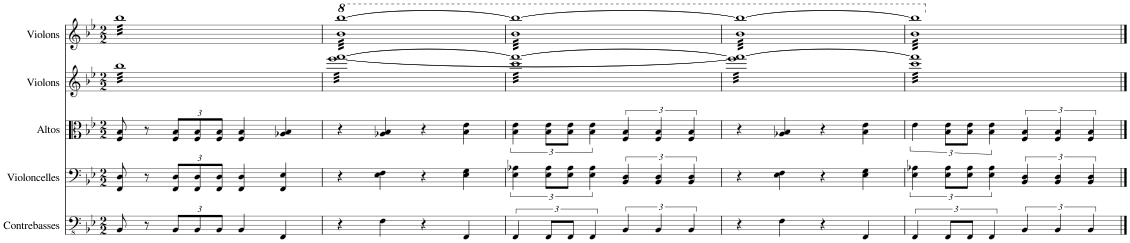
**kern	**kern	**kern	**kern	**kern
*part5	*part4	*part3	*part2	*part1
*staff5	*staff4	*staff3	*staff2	*staff1
*I"Contrebasses	*I"Violoncelles	*I"Altos	*I"Violons	*I"Violons
*I'Cbs.	*I'Vlcs	*I'Alt.	*I'Vlns.	*I'Vlns.
*clefFv4	*clefF4	*clefC3	*clefG2	*clefG2
*k[b-e-]	*k[b-e-]	*k[b-e-]	*k[b-e-]	*k[b-e-]
*M2/2	*M2/2	*M2/2	*M2/2	*M2/2
=1	=1	=1	=1	=1
*	*	*	*tremolo	*
*	*	*	*	*tremolo
8BBB-/	8FF/ 8D/	8F/ 8B-/	32bb-LLL	32bb-LLL
.	.	.	32bb-	32bb-
.	.	.	32bb-	32bb-
.	.	.	32bb-	32bb-
8r	8r	8r	32bb-	32bb-
.	.	.	32bb-	32bb-
.	.	.	32bb-	32bb-
.	.	.	32bb-	32bb-
*Xbrackettup	*Xbrackettup	*Xbrackettup	*	*
12BBB-/L	12FF/ 12D/L	12F/ 12B-/L	32bb-	32bb-
.	.	.	32bb-	32bb-
.	.	.	32bb-	32bb-
12BBB-/	12FF/ 12D/	12F/ 12B-/	.	.
.	.	.	32bb-	32bb-
.	.	.	32bb-	32bb-
.	.	.	32bb-	32bb-
12BBB-/J	12FF/ 12D/J	12F/ 12B-/J	.	.
.	.	.	32bb-	32bb-
.	.	.	32bb-	32bb-
4BBB-/	4FF/ 4D/	4F/ 4B-/	32bb-	32bb-
.	.	.	32bb-	32bb-
.	.	.	32bb-	32bb-
.	.	.	32bb-	32bb-
.	.	.	32bb-	32bb-
.	.	.	32bb-	32bb-
.	.	.	32bb-	32bb-
.	.	.	32bb-	32bb-
4FFF/	4FF/ 4E-/	4A-X/ 4B-/	32bb-	32bb-
.	.	.	32bb-	32bb-
.	.	.	32bb-	32bb-
.	.	.	32bb-	32bb-
.	.	.	32bb-	32bb-
.	.	.	32bb-	32bb-
.	.	.	32bb-	32bb-
.	.	.	32bb-JJJ	32bb-JJJ
=2	=2	=2	=2	=2
*	*	*	*	*8va
4r	4r	4r	[32eee- [32fffLLL	32bb- [32bbb-LLL
.	.	.	32eee- 32fff	32bb- 32bbb-
.	.	.	32eee- 32fff	32bb- 32bbb-
.	.	.	32eee- 32fff	32bb- 32bbb-
.	.	.	32eee- 32fff	32bb- 32bbb-
.	.	.	32eee- 32fff	32bb- 32bbb-
.	.	.	32eee- 32fff	32bb- 32bbb-
.	.	.	32eee- 32fff	32bb- 32bbb-
4FF\	4E-\ 4F\	4A-X/ 4B-/	32eee- 32fff	32bb- 32bbb-
.	.	.	32eee- 32fff	32bb- 32bbb-
.	.	.	32eee- 32fff	32bb- 32bbb-
.	.	.	32eee- 32fff	32bb- 32bbb-
.	.	.	32eee- 32fff	32bb- 32bbb-
.	.	.	32eee- 32fff	32bb- 32bbb-
.	.	.	32eee- 32fff	32bb- 32bbb-
.	.	.	32eee- 32fff	32bb- 32bbb-
4r	4r	4r	32eee- 32fff	32bb- 32bbb-
.	.	.	32eee- 32fff	32bb- 32bbb-
.	.	.	32eee- 32fff	32bb- 32bbb-
.	.	.	32eee- 32fff	32bb- 32bbb-
.	.	.	32eee- 32fff	32bb- 32bbb-
.	.	.	32eee- 32fff	32bb- 32bbb-
.	.	.	32eee- 32fff	32bb- 32bbb-
.	.	.	32eee- 32fff	32bb- 32bbb-
4FFF/	4E-\ 4G\	4B-\ 4e-\	32eee- 32fff	32bb- 32bbb-
.	.	.	32eee- 32fff	32bb- 32bbb-
.	.	.	32eee- 32fff	32bb- 32bbb-
.	.	.	32eee- 32fff	32bb- 32bbb-
.	.	.	32eee- 32fff	32bb- 32bbb-
.	.	.	32eee- 32fff	32bb- 32bbb-
.	.	.	32eee- 32fff	32bb- 32bbb-
.	.	.	32eee- 32fffJJJ	32bb- 32bbb-JJJ
=3	=3	=3	=3	=3
*brackettup	*brackettup	*brackettup	*	*
6FFF/	6E-\ 6A-X\	6B-\ 6e-\	32ccc 32fffLLL	32bb- 32bbb-LLL
.	.	.	32ccc 32fff	32bb- 32bbb-
.	.	.	32ccc 32fff	32bb- 32bbb-
.	.	.	32ccc 32fff	32bb- 32bbb-
.	.	.	32ccc 32fff	32bb- 32bbb-
.	.	.	32ccc 32fff	32bb- 32bbb-
12FFF/L	12E-\ 12A-\L	12B-\ 12e-\L	.	.
.	.	.	32ccc 32fff	32bb- 32bbb-
.	.	.	32ccc 32fff	32bb- 32bbb-
12FFF/J	12E-\ 12A-\J	12B-\ 12e-\J	32ccc 32fff	32bb- 32bbb-
.	.	.	32ccc 32fff	32bb- 32bbb-
.	.	.	32ccc 32fff	32bb- 32bbb-
6FFF/	6E-\ 6A-\	6B-\ 6e-\	.	.
.	.	.	32ccc 32fff	32bb- 32bbb-
.	.	.	32ccc 32fff	32bb- 32bbb-
.	.	.	32ccc 32fff	32bb- 32bbb-
.	.	.	32ccc 32fff	32bb- 32bbb-
.	.	.	32ccc 32fff	32bb- 32bbb-
6BBB-/	6BB-/ 6D/	6F/ 6B-/	32ccc 32fff	32bb- 32bbb-
.	.	.	32ccc 32fff	32bb- 32bbb-
.	.	.	32ccc 32fff	32bb- 32bbb-
.	.	.	32ccc 32fff	32bb- 32bbb-
.	.	.	32ccc 32fff	32bb- 32bbb-
.	.	.	32ccc 32fff	32bb- 32bbb-
6BBB-/	6BB-/ 6D/	6F/ 6B-/	.	.
.	.	.	32ccc 32fff	32bb- 32bbb-
.	.	.	32ccc 32fff	32bb- 32bbb-
.	.	.	32ccc 32fff	32bb- 32bbb-
.	.	.	32ccc 32fff	32bb- 32bbb-
.	.	.	32ccc 32fff	32bb- 32bbb-
6BBB-/	6BB-/ 6D/	6F/ 6B-/	.	.
.	.	.	32ccc 32fff	32bb- 32bbb-
.	.	.	32ccc 32fff	32bb- 32bbb-
.	.	.	32ccc 32fff	32bb- 32bbb-
.	.	.	32ccc 32fff	32bb- 32bbb-
.	.	.	32ccc 32fffJJJ	32bb- 32bbb-JJJ
=4	=4	=4	=4	=4
4r	4r	4r	32eee-] 32fffLLL	32bb- 32bbb-LLL
.	.	.	32eee- 32fff	32bb- 32bbb-
.	.	.	32eee- 32fff	32bb- 32bbb-
.	.	.	32eee- 32fff	32bb- 32bbb-
.	.	.	32eee- 32fff	32bb- 32bbb-
.	.	.	32eee- 32fff	32bb- 32bbb-
.	.	.	32eee- 32fff	32bb- 32bbb-
.	.	.	32eee- 32fff	32bb- 32bbb-
4FF\	4E-\ 4F\	4A-X/ 4B-/	32eee- 32fff	32bb- 32bbb-
.	.	.	32eee- 32fff	32bb- 32bbb-
.	.	.	32eee- 32fff	32bb- 32bbb-
.	.	.	32eee- 32fff	32bb- 32bbb-
.	.	.	32eee- 32fff	32bb- 32bbb-
.	.	.	32eee- 32fff	32bb- 32bbb-
.	.	.	32eee- 32fff	32bb- 32bbb-
.	.	.	32eee- 32fff	32bb- 32bbb-
4r	4r	4r	32eee- 32fff	32bb- 32bbb-
.	.	.	32eee- 32fff	32bb- 32bbb-
.	.	.	32eee- 32fff	32bb- 32bbb-
.	.	.	32eee- 32fff	32bb- 32bbb-
.	.	.	32eee- 32fff	32bb- 32bbb-
.	.	.	32eee- 32fff	32bb- 32bbb-
.	.	.	32eee- 32fff	32bb- 32bbb-
.	.	.	32eee- 32fff	32bb- 32bbb-
4FFF/	4E-\ 4G\	4B-\ 4e-\	32eee- 32fff	32bb- 32bbb-
.	.	.	32eee- 32fff	32bb- 32bbb-
.	.	.	32eee- 32fff	32bb- 32bbb-
.	.	.	32eee- 32fff	32bb- 32bbb-
.	.	.	32eee- 32fff	32bb- 32bbb-
.	.	.	32eee- 32fff	32bb- 32bbb-
.	.	.	32eee- 32fff	32bb- 32bbb-
.	.	.	32eee- 32fffJJJ	32bb- 32bbb-JJJ
=5	=5	=5	=5	=5
6FFF/	6E-\ 6A-X\	6e-\	32ccc 32fff]LLL	32bb- 32bbb-]LLL
.	.	.	32ccc 32fff	32bb- 32bbb-
.	.	.	32ccc 32fff	32bb- 32bbb-
.	.	.	32ccc 32fff	32bb- 32bbb-
.	.	.	32ccc 32fff	32bb- 32bbb-
.	.	.	32ccc 32fff	32bb- 32bbb-
12FFF/L	12E-\ 12A-\L	12B-\ 12e-\L	.	.
.	.	.	32ccc 32fff	32bb- 32bbb-
.	.	.	32ccc 32fff	32bb- 32bbb-
12FFF/J	12E-\ 12A-\J	12B-\ 12e-\J	32ccc 32fff	32bb- 32bbb-
.	.	.	32ccc 32fff	32bb- 32bbb-
.	.	.	32ccc 32fff	32bb- 32bbb-
6FFF/	6E-\ 6A-\	6B-\ 6e-\	.	.
.	.	.	32ccc 32fff	32bb- 32bbb-
.	.	.	32ccc 32fff	32bb- 32bbb-
.	.	.	32ccc 32fff	32bb- 32bbb-
.	.	.	32ccc 32fff	32bb- 32bbb-
.	.	.	32ccc 32fff	32bb- 32bbb-
6BBB-/	6BB-/ 6D/	6F/ 6B-/	32ccc 32fff	32bb- 32bbb-
.	.	.	32ccc 32fff	32bb- 32bbb-
.	.	.	32ccc 32fff	32bb- 32bbb-
.	.	.	32ccc 32fff	32bb- 32bbb-
.	.	.	32ccc 32fff	32bb- 32bbb-
.	.	.	32ccc 32fff	32bb- 32bbb-
6BBB-/	6BB-/ 6D/	6F/ 6B-/	.	.
.	.	.	32ccc 32fff	32bb- 32bbb-
.	.	.	32ccc 32fff	32bb- 32bbb-
.	.	.	32ccc 32fff	32bb- 32bbb-
.	.	.	32ccc 32fff	32bb- 32bbb-
.	.	.	32ccc 32fff	32bb- 32bbb-
6BBB-/	6BB-/ 6D/	6F/ 6B-/	.	.
.	.	.	32ccc 32fff	32bb- 32bbb-
.	.	.	32ccc 32fff	32bb- 32bbb-
.	.	.	32ccc 32fff	32bb- 32bbb-
.	.	.	32ccc 32fff	32bb- 32bbb-
.	.	.	32ccc 32fffJJJ	32bb- 32bbb-JJJ
*	*	*	*	*Xtremolo
*	*	*	*Xtremolo	*
*	*	*	*	*X8va
==	==	==	==	==
*-	*-	*-	*-	*-
